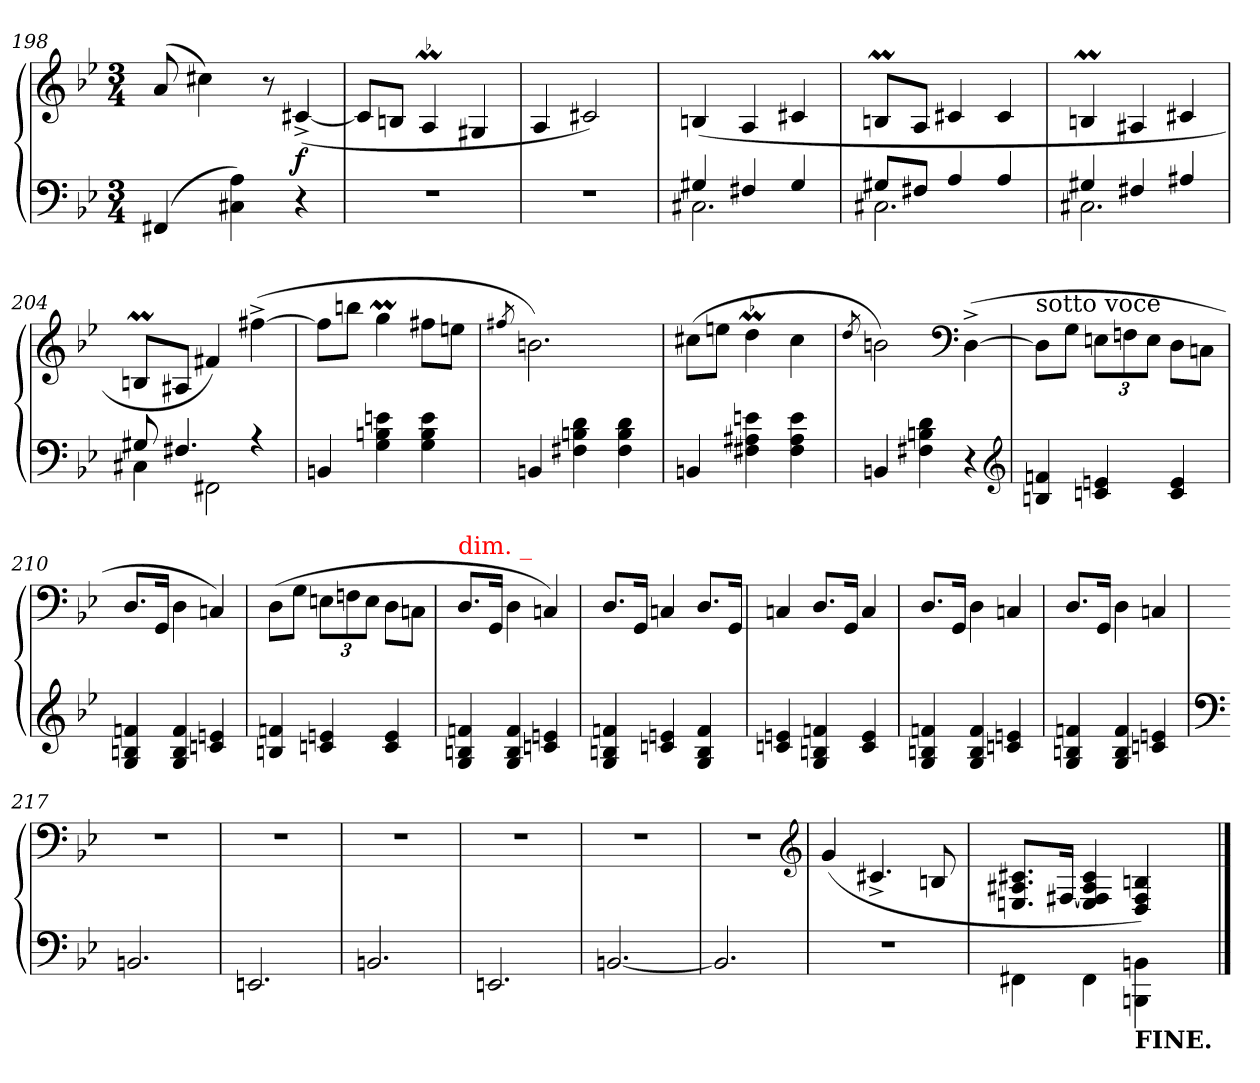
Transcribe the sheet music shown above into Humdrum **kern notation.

**kern	**kern	**dynam
*part1	*part1	*part1
*staff2	*staff1	*staff1/2
*clefF4	*clefG2	*
*k[b-e-]	*k[b-e-]	*
*M3/4	*M3/4	*
=198	=198	=198
(4FF#	(8a	.
.	4cc#)	.
4A 4C#)	.	.
.	8r	.
4r	([4c#^>	f
=199	=199	=199
2.r	8c#L]	.
.	8BJ	.
.	4Am	.
.	4G#X	.
=200	=200	=200
2.r	4A	.
.	2c#)	.
=201	=201	=201
*^	*	*
4G#X	2.C#	(4B	.
4F#	.	4A	.
4G#	.	4c#	.
=202	=202	=202	=202
8G#XL	2.C#	8BmL	.
8F#J	.	8AJ	.
4A	.	4c#	.
4A	.	4c#	.
=203	=203	=203	=203
4G#X	2.C#	4Bm	.
4F#	.	4A#X	.
4A#X	.	4c#	.
=204	=204	=204	=204
8G#X	4C#	8BmL	.
4.F#	.	8A#XJ	.
.	2FF#	4f#)	.
4r	.	([4ff#^<	.
*v	*v	*	*
=205	=205	=205
4BB	8ff#L]	.
.	8bbJ	.
4e 4B 4G	4ggM	.
4e 4B 4G	8ff#L	.
.	8eeJ	.
=206	=206	=206
.	8qff#/	.
4BB	2.b)	.
4d 4B 4F#	.	.
4d 4B 4F#	.	.
=207	=207	=207
4BB	(8cc#L	.
.	8eeJ	.
4e 4A#X 4F#	4ddm	.
4e 4A# 4F#	4cc#	.
=208	=208	=208
.	8qdd/	.
4BB	2b)	.
4d 4B 4F#	.	.
*	*clefF4	*
4r	([4D^<	.
*clefG2	*	*
=209	=209	=209
!	!LO:TX:a:t=sotto voce	!
4fn 4B	8DL]	.
.	8GJ	.
*	*Xbrackettup	*
4e 4cn	12EL	.
.	12Fn	.
.	12EJ	.
4e 4c	8D\L	.
.	8CnJ	.
=210	=210	=210
4fn 4B 4G	8.DL	.
.	16GGJk	.
4f 4B 4G	4D	.
4e 4cn	4Cn)	.
=211	=211	=211
4fn 4B	(>8DL	.
.	8GJ	.
4e 4cn	12EL	.
.	12Fn	.
.	12EJ	.
4e 4c	8D\L	.
.	8CnJ	.
=212	=212	=212
!	!LO:TX:a:color=red:t=dim. _	!
4fn 4B 4G	8.DL	.
.	16GGJk	.
4f 4B 4G	4D	.
4e 4cn	4Cn)	.
=213	=213	=213
4fn 4B 4G	8.DL	.
.	16GGJk	.
4e 4cn	4Cn	.
4f 4B 4G	8.DL	.
.	16GGJk	.
=214	=214	=214
4e 4cn	4Cn	.
4fn 4B 4G	8.DL	.
.	16GGJk	.
4e 4c	4C	.
=215	=215	=215
4fn 4B 4G	8.DL	.
.	16GGJk	.
4f 4B 4G	4D	.
4e 4cn	4Cn	.
=216	=216	=216
4fn 4B 4G	8.DL	.
.	16GGJk	.
4f 4B 4G	4D	.
4e 4cn	4Cn	.
=217	=217	=217
*clefF4	*	*
2.BB	2.r	.
=218	=218	=218
2.EE	2.r	.
=219	=219	=219
2.BB	2.r	.
=220	=220	=220
2.EE	2.r	.
=221	=221	=221
[2.BB	2.r	.
=222	=222	=222
2.BB]	2.r	.
*	*clefG2	*
=223	=223	=223
2.r	(>4g	.
.	4.c#^	.
.	8B	.
=224	=224	=224
4FF#\	8.c#/ 8.A#X/ 8.E/L	.
.	[16F#/Jk	.
4FF#\	4c#/ 4A#/ 4F#]/ 4E/	.
!LO:TX:b:B:t=FINE.	!	!
4BB\ 4BBB\	4B/ 4F#/ 4D/)	.
==	==	==
*-	*-	*-
